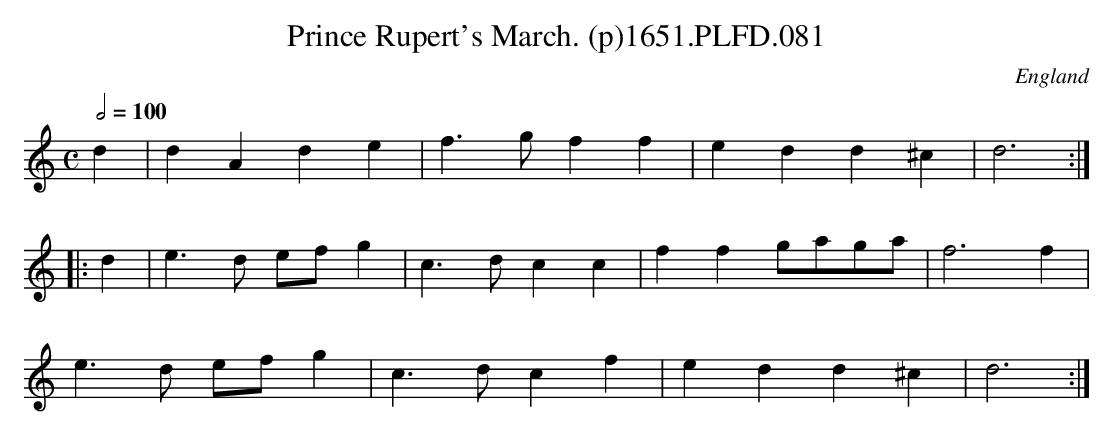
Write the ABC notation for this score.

X:1
T:Prince Rupert's March. (p)1651.PLFD.081
M:C
L:1/8
Q:1/2=100
O:England
K:C
d2|d2A2 d2 e2|f3 g f2 f2|e2 d2 d2 ^c2|d6:|
|:d2|e3 d ef g2|c3 d c2 c2|f2 f2 gaga|f6 f2|
e3 d ef g2|c3 d c2 f2|e2 d2 d2 ^c2|d6:|
